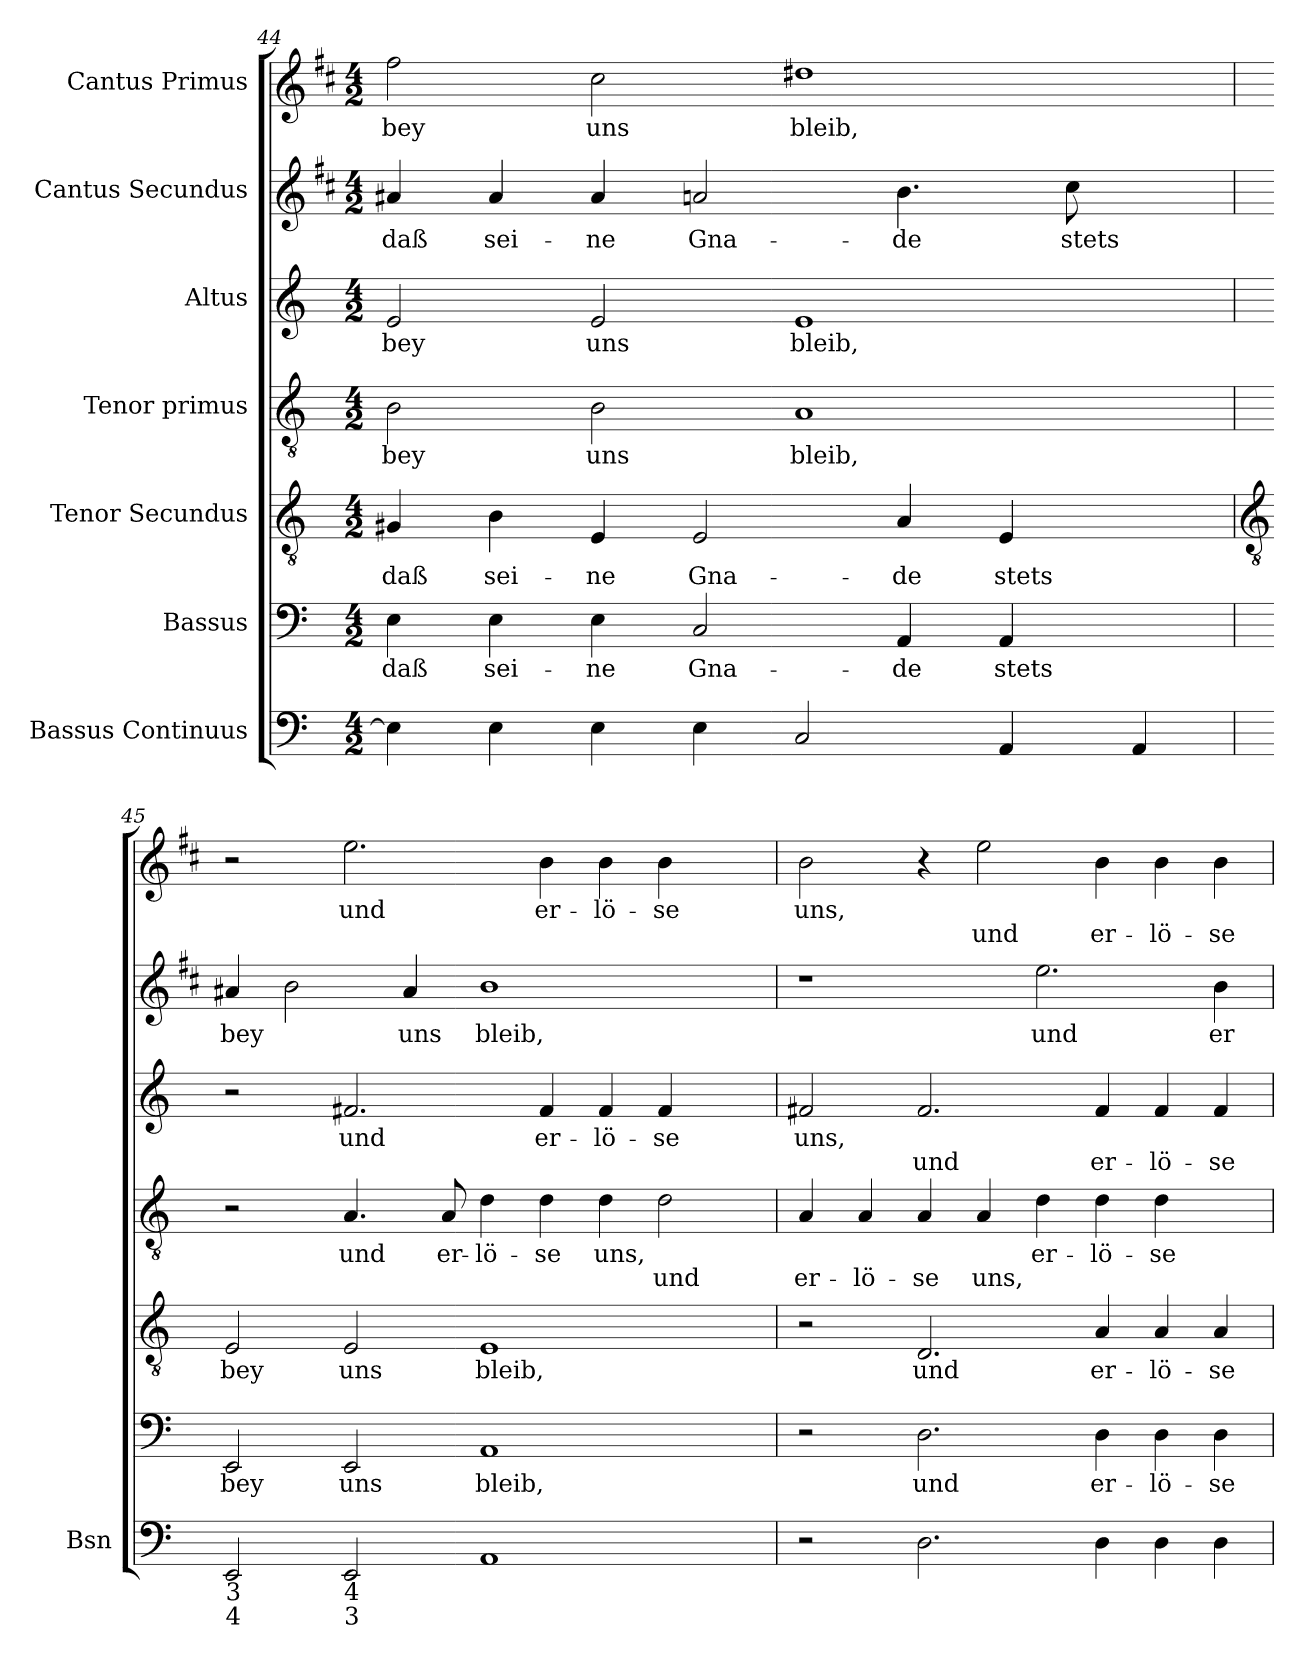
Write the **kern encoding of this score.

**kern	**kern	**text	**kern	**text	**kern	**text	**text	**kern	**text	**text	**kern	**text	**kern	**text	**text
*part7	*part6	*part6	*part5	*part5	*part4	*part4	*part4	*part3	*part3	*part3	*part2	*part2	*part1	*part1	*part1
*staff7	*staff6	*staff6	*staff5	*staff5	*staff4	*staff4	*staff4	*staff3	*staff3	*staff3	*staff2	*staff2	*staff1	*staff1	*staff1
*I"Bassus Continuus	*I"Bassus	*	*I"Tenor Secundus	*	*I"Tenor primus	*	*	*I"Altus	*	*	*I"Cantus Secundus	*	*I"Cantus Primus	*	*
*I'Bsn	*	*	*	*	*	*	*	*	*	*	*	*	*	*	*
!!LO:LB:g=z
*clefF4	*clefF4	*	*clefGv2	*	*clefGv2	*	*	*clefG2	*	*	*clefG2	*	*clefG2	*	*
*	*	*	*	*	*	*	*	*	*	*	*ITrd1c2	*	*ITrd1c2	*	*
*k[]	*k[]	*	*k[]	*	*k[]	*	*	*k[]	*	*	*k[]	*	*k[]	*	*
*C:	*C:	*	*C:	*	*C:	*	*	*C:	*	*	*C:	*	*C:	*	*
*M4/2	*M4/2	*	*M4/2	*	*M4/2	*	*	*M4/2	*	*	*M4/2	*	*M4/2	*	*
=44	=44	=44	=44	=44	=44	=44	=44	=44	=44	=44	=44	=44	=44	=44	=44
!	!	!LO:LY:b	!	!LO:LY:b	!	!LO:LY:b	!	!	!LO:LY:b	!	!	!LO:LY:b	!	!LO:LY:b	!
4E]	4E	daß	4G#X	daß	2B	bey	.	2e	bey	.	4g#X	daß	2ee	bey	.
!	!	!LO:LY:b	!	!LO:LY:b	!	!	!	!	!	!	!	!LO:LY:b	!	!	!
4E	4E	sei-	4B	sei-	.	.	.	.	.	.	4g#	sei-	.	.	.
!	!	!LO:LY:b	!	!LO:LY:b	!	!LO:LY:b	!	!	!LO:LY:b	!	!	!LO:LY:b	!	!LO:LY:b	!
4E	4E	-ne	4E	-ne	2B	uns	.	2e	uns	.	4g#	-ne	2b	uns	.
!	!	!LO:LY:b	!	!LO:LY:b	!	!	!	!	!	!	!	!LO:LY:b	!	!	!
4E	2C	Gna-	2E	Gna-	.	.	.	.	.	.	2gn	Gna-	.	.	.
!	!	!	!	!	!	!LO:LY:b	!	!	!LO:LY:b	!	!	!	!	!LO:LY:b	!
2C	.	.	.	.	1A	bleib,	.	1e	bleib,	.	.	.	1cc#X	bleib,	.
!	!	!LO:LY:b	!	!LO:LY:b	!	!	!	!	!	!	!	!LO:LY:b	!	!	!
.	4AA	-de	4A	-de	.	.	.	.	.	.	4.a	-de	.	.	.
!	!	!LO:LY:b	!	!LO:LY:b	!	!	!	!	!	!	!	!	!	!	!
4AA	4AA	stets	4E	stets	.	.	.	.	.	.	.	.	.	.	.
!	!	!	!	!	!	!	!	!	!	!	!	!LO:LY:b	!	!	!
.	.	.	.	.	.	.	.	.	.	.	8b	stets	.	.	.
4AA	4ryy	.	4ryy	.	.	.	.	.	.	.	4ryy	.	.	.	.
!!LO:LB:g=z
=45	=45	=45	=45	=45	=45	=45	=45	=45	=45	=45	=45	=45	=45	=45	=45
*	*	*	*clefGv2	*	*	*	*	*	*	*	*	*	*	*	*
!LO:TX:b:t=3	!	!	!	!	!	!	!	!	!	!	!	!	!	!	!
!LO:TX:b:t=4	!	!	!	!	!	!	!	!	!	!	!	!	!	!	!
!	!	!LO:LY:b	!	!LO:LY:b	!	!	!	!	!	!	!	!LO:LY:b	!	!	!
2EE	2EE	bey	2E	bey	2r	.	.	2r	.	.	4g#X	bey	2r	.	.
.	.	.	.	.	.	.	.	.	.	.	2a	.	.	.	.
!LO:TX:b:t=4	!	!	!	!	!	!	!	!	!	!	!	!	!	!	!
!LO:TX:b:t=3	!	!	!	!	!	!	!	!	!	!	!	!	!	!	!
!	!	!LO:LY:b	!	!LO:LY:b	!	!LO:LY:b	!	!	!LO:LY:b	!	!	!	!	!LO:LY:b	!
2EE	2EE	uns	2E	uns	4.A	und	.	2.f#X	und	.	.	.	2.dd	und	.
!	!	!	!	!	!	!	!	!	!	!	!	!LO:LY:b	!	!	!
.	.	.	.	.	.	.	.	.	.	.	4g#	uns	.	.	.
!	!	!	!	!	!	!LO:LY:b	!	!	!	!	!	!	!	!	!
.	.	.	.	.	8A	er-	.	.	.	.	.	.	.	.	.
!	!	!LO:LY:b	!	!LO:LY:b	!	!LO:LY:b	!	!	!	!	!	!LO:LY:b	!	!	!
1AA	1AA	bleib,	1E	bleib,	4d	-lö-	.	.	.	.	1a	bleib,	.	.	.
!	!	!	!	!	!	!LO:LY:b	!	!	!LO:LY:b	!	!	!	!	!LO:LY:b	!
.	.	.	.	.	4d	-se	.	4f#	er-	.	.	.	4a	er-	.
!	!	!	!	!	!	!LO:LY:b	!	!	!LO:LY:b	!	!	!	!	!LO:LY:b	!
.	.	.	.	.	4d	uns,	.	4f#	-lö-	.	.	.	4a	-lö-	.
!	!	!	!	!	!	!	!LO:LY:b	!	!LO:LY:b	!	!	!	!	!LO:LY:b	!
.	.	.	.	.	2d	.	und	4f#	-se	.	.	.	4a	-se	.
4ryy	4ryy	.	4ryy	.	.	.	.	4ryy	.	.	4ryy	.	4ryy	.	.
=46	=46	=46	=46	=46	=46	=46	=46	=46	=46	=46	=46	=46	=46	=46	=46
!	!	!	!	!	!	!	!LO:LY:b	!	!LO:LY:b	!	!	!	!	!LO:LY:b	!
2r	2r	.	2r	.	4A	.	er-	2f#X	uns,	.	1r	.	2a	uns,	.
!	!	!	!	!	!	!	!LO:LY:b	!	!	!	!	!	!	!	!
.	.	.	.	.	4A	.	-lö-	.	.	.	.	.	.	.	.
!	!	!LO:LY:b	!	!LO:LY:b	!	!	!LO:LY:b	!	!	!LO:LY:b	!	!	!	!	!
2.D	2.D	und	2.D	und	4A	.	-se	2.f#	.	und	.	.	4r	.	.
!	!	!	!	!	!	!	!LO:LY:b	!	!	!	!	!	!	!	!LO:LY:b
.	.	.	.	.	4A	.	uns,	.	.	.	.	.	2dd	.	und
!	!	!	!	!	!	!LO:LY:b	!	!	!	!	!	!LO:LY:b	!	!	!
.	.	.	.	.	4d	er-	.	.	.	.	2.dd	und	.	.	.
!	!	!LO:LY:b	!	!LO:LY:b	!	!LO:LY:b	!	!	!	!LO:LY:b	!	!	!	!	!LO:LY:b
4D	4D	er-	4A	er-	4d	-lö-	.	4f#	.	er-	.	.	4a	.	er-
!	!	!LO:LY:b	!	!LO:LY:b	!	!LO:LY:b	!	!	!	!LO:LY:b	!	!	!	!	!LO:LY:b
4D	4D	-lö-	4A	-lö-	4d	-se	.	4f#	.	-lö-	.	.	4a	.	-lö-
!	!	!LO:LY:b	!	!LO:LY:b	!	!	!	!	!	!LO:LY:b	!	!LO:LY:b	!	!	!LO:LY:b
4D	4D	-se	4A	-se	4ryy	.	.	4f#	.	-se	4a	er-	4a	.	-se
=	=	=	=	=	=	=	=	=	=	=	=	=	=	=	=
*-	*-	*-	*-	*-	*-	*-	*-	*-	*-	*-	*-	*-	*-	*-	*-
